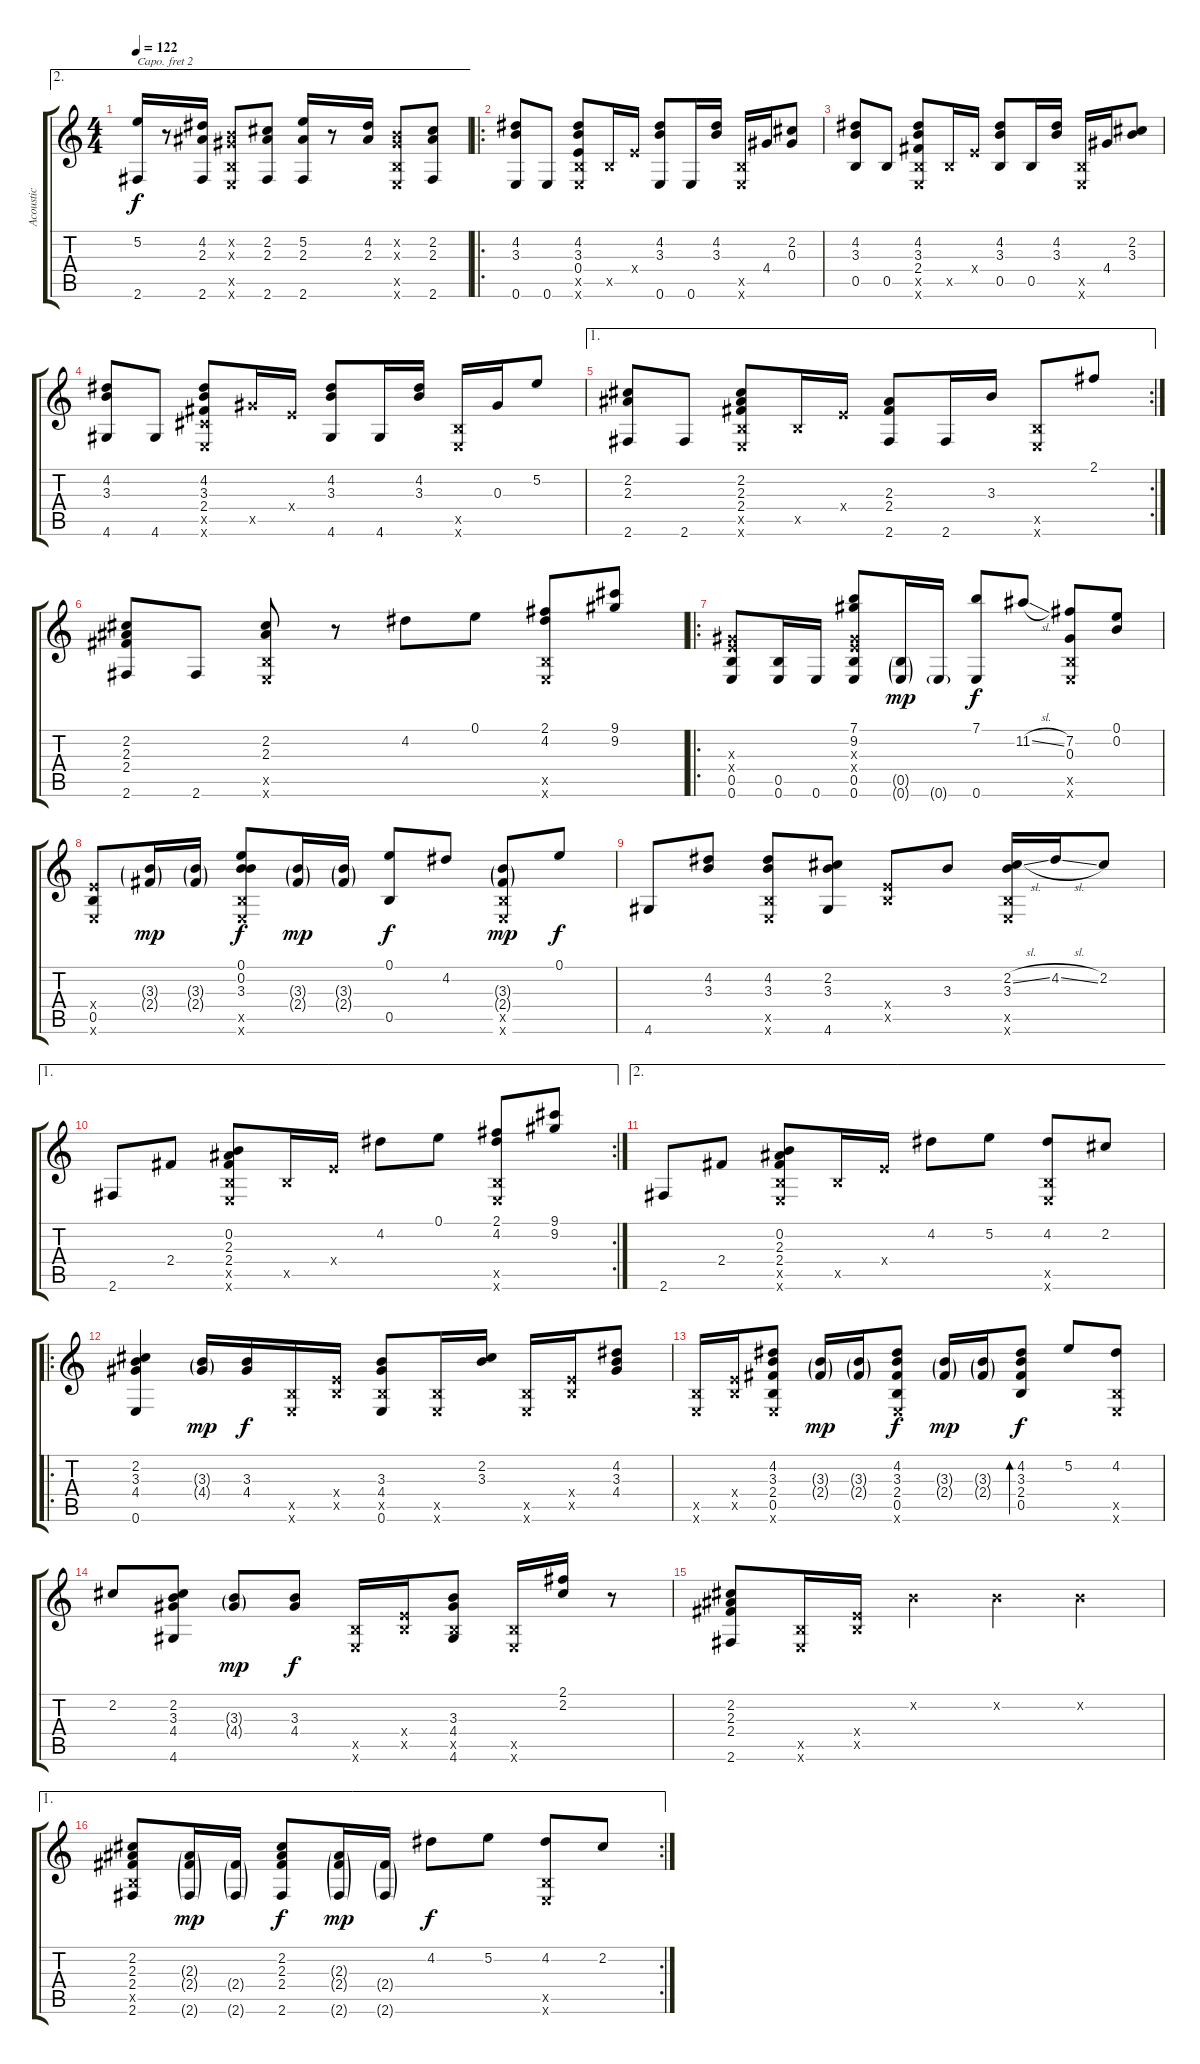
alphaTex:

\track ("Acoustic" "Acoustic") {instrument acousticguitarsteel}
\staff {score tabs}
\capo 2
\tuning (D4 A3 Gb3 D3 A2 D2) {hide}
\ae 2
\ts (4 4)
\tempo 122
\clef g2
\ks c
(5.2 2.6).16{dy f} r.8 (4.2 2.3 2.6).16 (0.2{x} 0.3{x} 0.5{x} 0.6{x}).8 (2.2 2.3 2.6).8 (5.2 2.3 2.6).16 r.8 (4.2 2.3).16 (0.2{x} 0.3{x} 0.5{x} 0.6{x}).8 (2.2 2.3 2.6).8 |
\ro
(4.2 3.3 0.6).8 0.6.8 (4.2 3.3 0.4 0.5{x} 0.6{x}).8 0.5{x}.16 0.4{x}.16 (4.2 3.3 0.6).8 0.6.16 (4.2 3.3).16 (0.5{x} 0.6{x}).16 4.4.16 (2.2 0.3).8 |
(4.2 3.3 0.5).8 0.5.8 (4.2 3.3 2.4 0.5{x} 0.6{x}).8 0.5{x}.16 0.4{x}.16 (4.2 3.3 0.5).8 0.5.16 (4.2 3.3).16 (0.5{x} 0.6{x}).16 4.4.16 (2.2 3.3).8 |
(4.2 3.3 4.6).8 4.6.8 (4.2 3.3 2.4 2.5{x} 0.6{x}).8 9.5{x}.16 0.4{x}.16 (4.2 3.3 4.6).8 4.6.16 (4.2 3.3).16 (0.5{x} 0.6{x}).16 0.3.16 5.2.8 |
\ae 1
\rc 2
(2.2 2.3 2.6).8 2.6.8 (2.2 2.3 2.4 0.5{x} 0.6{x}).8 0.5{x}.16 0.4{x}.16 (2.3 2.4 2.6).8 2.6.16 3.3.16 (0.5{x} 0.6{x}).8 2.1.8 |
(2.2 2.3 2.4 2.6).8 2.6.8 (2.2 2.3 0.5{x} 0.6{x}).8 r.8 4.2.8 0.1.8 (2.1 4.2 0.5{x} 0.6{x}).8 (9.1 9.2).8 |
\ro
(0.3{x} 0.4{x} 0.5 0.6).8 (0.5 0.6).16 0.6.16 (7.1 9.2 0.3{x} 0.4{x} 0.5 0.6).8 (0.5{g} 0.6{g}).16{dy mp} 0.6{g}.16 (7.1 0.6).8{dy f} 11.2{sl}.8 (7.2 0.3 0.5{x} 0.6{x}).8 (0.1 0.2).8 |
(0.4{x} 0.5 0.6{x}).8 (3.3{g} 2.4{g}).16{dy mp} (3.3{g} 2.4{g}).16 (0.1 0.2 3.3 0.5{x} 0.6{x}).8{dy f} (3.3{g} 2.4{g}).16{dy mp} (3.3{g} 2.4{g}).16 (0.1 0.5).8{dy f} 4.2.8 (3.3{g} 2.4{g} 0.5{x} 0.6{x}).8{dy mp} 0.1.8{dy f} |
4.6.8 (4.2 3.3).8 (4.2 3.3 0.5{x} 0.6{x}).8 (2.2 3.3 4.6).8 (0.4{x} 0.5{x}).8 3.3.8 (2.2{sl} 3.3 0.5{x} 0.6{x}).16 4.2{sl}.16 2.2.8 |
\ae 1
\rc 2
2.6.8 2.4.8 (0.2 2.3 2.4 0.5{x} 0.6{x}).8 0.5{x}.16 0.4{x}.16 4.2.8 0.1.8 (2.1 4.2 0.5{x} 0.6{x}).8 (9.1 9.2).8 |
\ae 2
2.6.8 2.4.8 (0.2 2.3 2.4 0.5{x} 0.6{x}).8 0.5{x}.16 0.4{x}.16 4.2.8 5.2.8 (4.2 0.5{x} 0.6{x}).8 2.2.8 |
\ro
(2.2 3.3 4.4 0.6).4 (3.3{g} 4.4{g}).16{dy mp} (3.3 4.4).16{dy f} (0.5{x} 0.6{x}).16 (0.4{x} 0.5{x}).16 (3.3 4.4 0.5{x} 0.6).8 (0.5{x} 0.6{x}).16 (2.2 3.3).16 (0.5{x} 0.6{x}).16 (0.4{x} 0.5{x}).16 (4.2 3.3 4.4).8 |
(0.5{x} 0.6{x}).16 (0.4{x} 0.5{x}).16 (4.2 3.3 2.4 0.5 0.6{x}).8 (3.3{g} 2.4{g}).16{dy mp} (3.3{g} 2.4{g}).16 (4.2 3.3 2.4 0.5 0.6{x}).8{dy f} (3.3{g} 2.4{g}).16{dy mp} (3.3{g} 2.4{g}).16 (4.2 3.3 2.4 0.5).8{bd 60 dy f} 5.2.8 (4.2 0.5{x} 0.6{x}).8 |
2.2.8 (2.2 3.3 4.4 4.6).8 (3.3{g} 4.4{g}).8{dy mp} (3.3 4.4).8{dy f} (0.5{x} 0.6{x}).16 (0.4{x} 0.5{x}).16 (3.3 4.4 0.5{x} 4.6).8 (0.5{x} 0.6{x}).16 (2.1 2.2).16 r.8 |
(2.2 2.3 2.4 2.6).8 (0.5{x} 0.6{x}).16 (0.4{x} 0.5{x}).16 0.2{x}.4 0.2{x}.4 0.2{x}.4 |
\ae 1
\rc 2
(2.2 2.3 2.4 0.5{x} 2.6).8 (2.3{g} 2.4{g} 2.6{g}).16{dy mp} (2.4{g} 2.6{g}).16 (2.2 2.3 2.4 2.6).8{dy f} (2.3{g} 2.4{g} 2.6{g}).16{dy mp} (2.4{g} 2.6{g}).16 4.2.8{dy f} 5.2.8 (4.2 0.5{x} 0.6{x}).8 2.2.8
